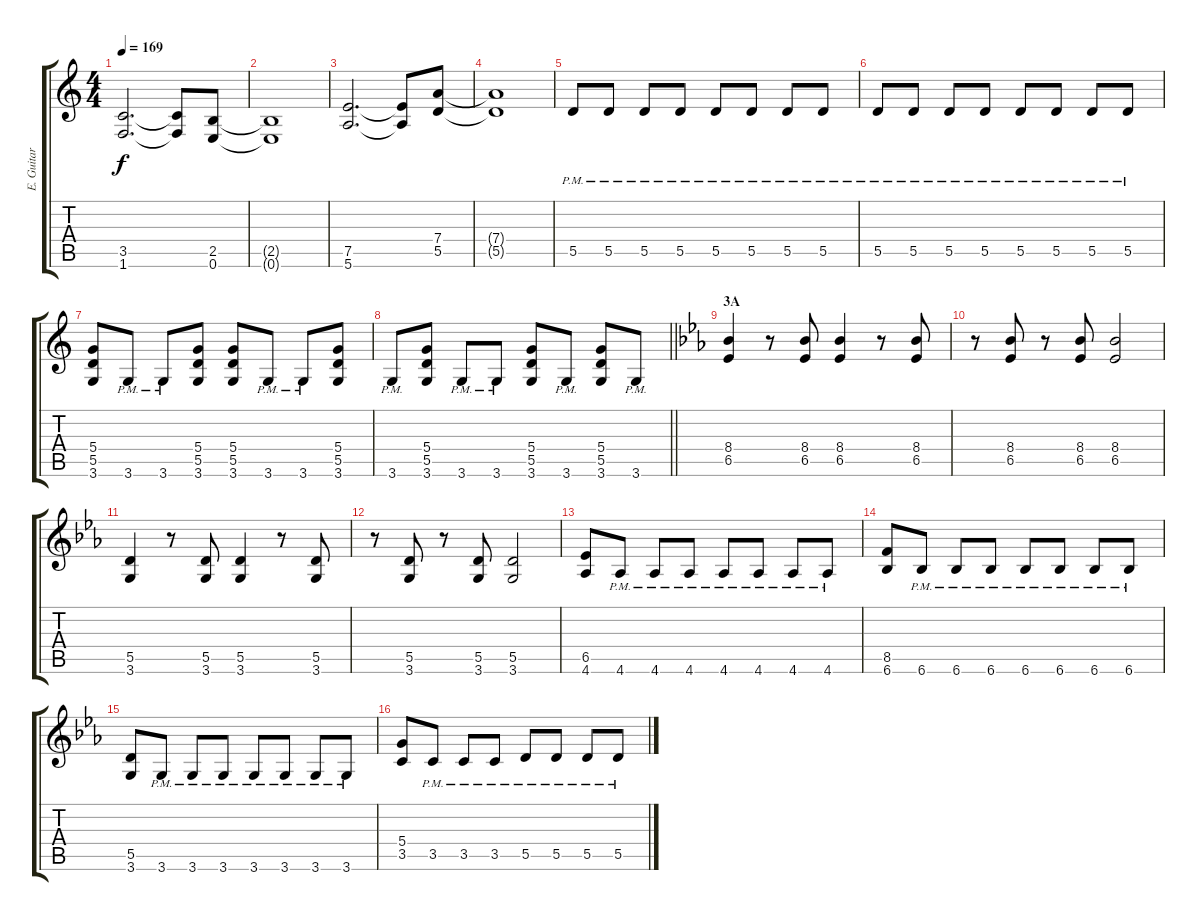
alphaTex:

\track ("E. Guitar I" "E. Guitar ") {instrument overdrivenguitar}
\staff {score tabs}
\tuning (E4 B3 G3 D3 A2 E2) {hide}
\ts (4 4)
\tempo 169
\clef g2
\ks c
(3.5 1.6).2{d dy f} (3.5{t} 1.6{t}).8 (2.5 0.6).8 |
(2.5{t} 0.6{t}).1 |
(7.5 5.6).2{d} (7.5{t} 5.6{t}).8 (7.4 5.5).8 |
(7.4{t} 5.5{t}).1 |
5.5{pm}.8 5.5{pm}.8 5.5{pm}.8 5.5{pm}.8 5.5{pm}.8 5.5{pm}.8 5.5{pm}.8 5.5{pm}.8 |
5.5{pm}.8 5.5{pm}.8 5.5{pm}.8 5.5{pm}.8 5.5{pm}.8 5.5{pm}.8 5.5{pm}.8 5.5{pm}.8 |
(5.4 5.5 3.6).8 3.6{pm}.8 3.6{pm}.8 (5.4 5.5 3.6).8 (5.4 5.5 3.6).8 3.6{pm}.8 3.6{pm}.8 (5.4 5.5 3.6).8 |
\barLineRight lightlight
3.6{pm}.8 (5.4 5.5 3.6).8 3.6{pm}.8 3.6{pm}.8 (5.4 5.5 3.6).8 3.6{pm}.8 (5.4 5.5 3.6).8 3.6{pm}.8 |
\section ("" "3A")
\ks eb
(8.4 6.5).4 r.8 (8.4 6.5).8 (8.4 6.5).4 r.8 (8.4 6.5).8 |
r.8 (8.4 6.5).8 r.8 (8.4 6.5).8 (8.4 6.5).2 |
(5.5 3.6).4 r.8 (5.5 3.6).8 (5.5 3.6).4 r.8 (5.5 3.6).8 |
r.8 (5.5 3.6).8 r.8 (5.5 3.6).8 (5.5 3.6).2 |
(6.5 4.6).8 4.6{pm}.8 4.6{pm}.8 4.6{pm}.8 4.6{pm}.8 4.6{pm}.8 4.6{pm}.8 4.6{pm}.8 |
(8.5 6.6).8 6.6{pm}.8 6.6{pm}.8 6.6{pm}.8 6.6{pm}.8 6.6{pm}.8 6.6{pm}.8 6.6{pm}.8 |
(5.5 3.6).8 3.6{pm}.8 3.6{pm}.8 3.6{pm}.8 3.6{pm}.8 3.6{pm}.8 3.6{pm}.8 3.6{pm}.8 |
(5.4 3.5).8 3.5{pm}.8 3.5{pm}.8 3.5{pm}.8 5.5{pm}.8 5.5{pm}.8 5.5{pm}.8 5.5{pm}.8
